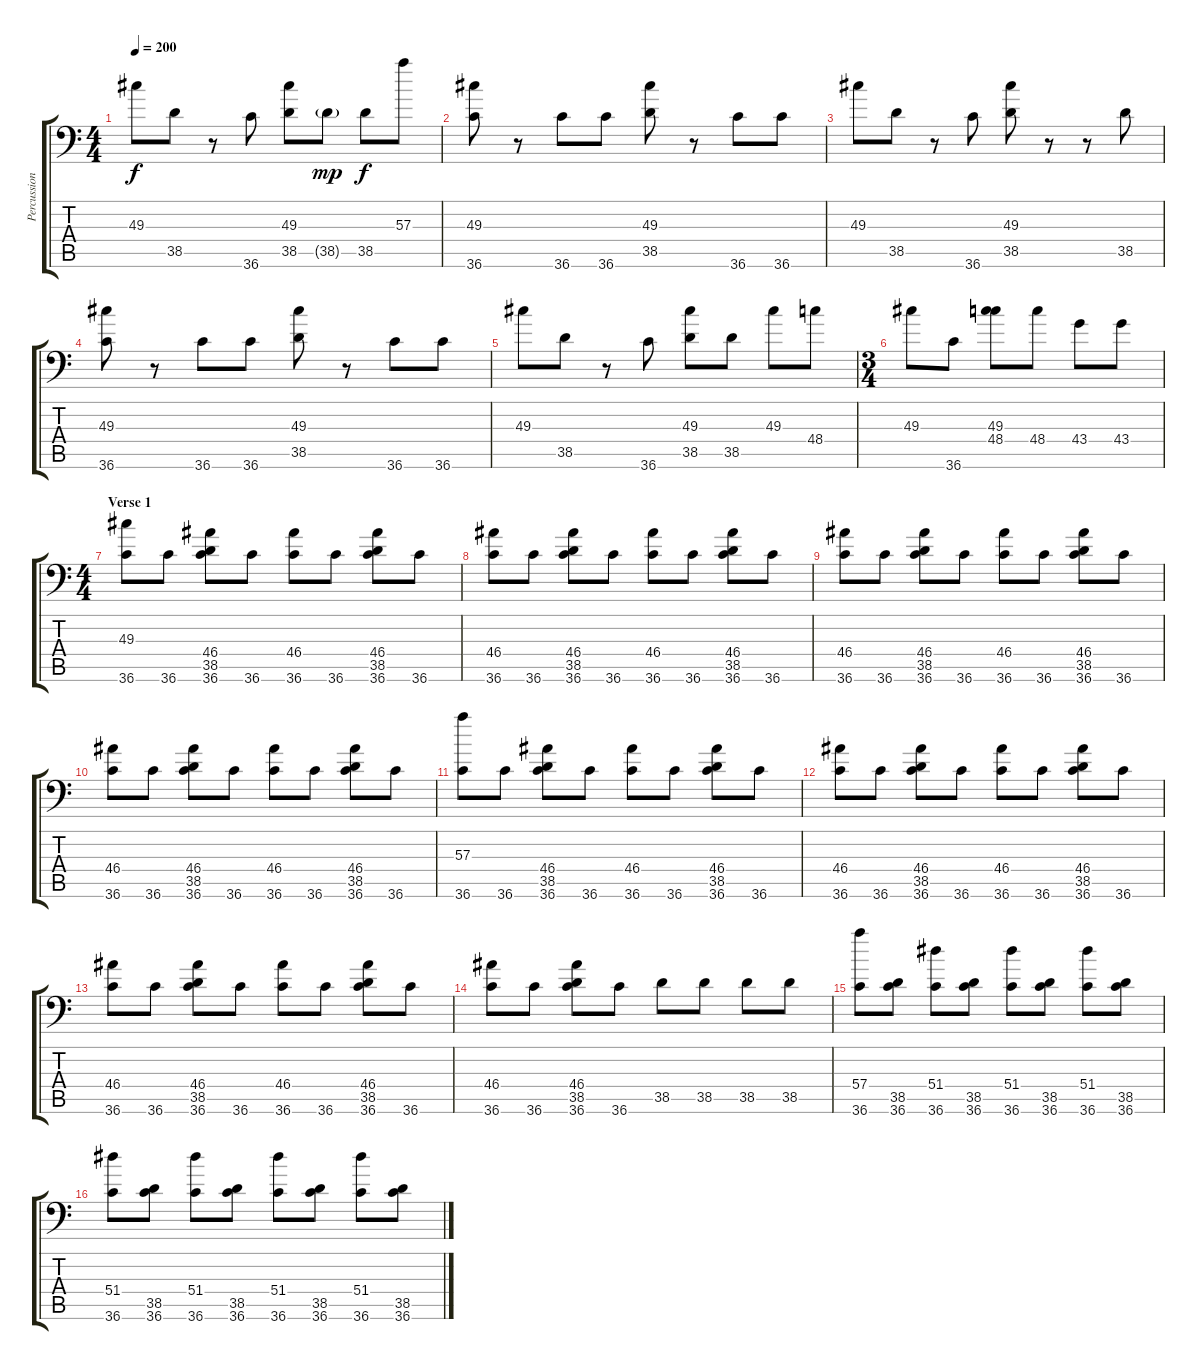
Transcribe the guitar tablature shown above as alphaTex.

\track ("Percussion" "Percussion") {instrument acousticgrandpiano}
\staff {score tabs}
\tuning (C-1 C-1 C-1 C-1 C-1 C-1) {hide}
\ts (4 4)
\tempo 200
\clef f4
\ks c
49.3.8{dy f} 38.5.8 r.8 36.6.8 (49.3 38.5).8 38.5{g}.8{dy mp} 38.5.8{dy f} 57.3.8 |
(49.3 36.6).8 r.8 36.6.8 36.6.8 (49.3 38.5).8 r.8 36.6.8 36.6.8 |
49.3.8 38.5.8 r.8 36.6.8 (49.3 38.5).8 r.8 r.8 38.5.8 |
(49.3 36.6).8 r.8 36.6.8 36.6.8 (49.3 38.5).8 r.8 36.6.8 36.6.8 |
49.3.8 38.5.8 r.8 36.6.8 (49.3 38.5).8 38.5.8 49.3.8 48.4.8 |
\ts (3 4)
49.3.8 36.6.8 (49.3 48.4).8 48.4.8 43.4.8 43.4.8 |
\ts (4 4)
\section ("" "Verse 1")
(49.3 36.6).8 36.6.8 (46.4 38.5 36.6).8 36.6.8 (46.4 36.6).8 36.6.8 (46.4 38.5 36.6).8 36.6.8 |
(46.4 36.6).8 36.6.8 (46.4 38.5 36.6).8 36.6.8 (46.4 36.6).8 36.6.8 (46.4 38.5 36.6).8 36.6.8 |
(46.4 36.6).8 36.6.8 (46.4 38.5 36.6).8 36.6.8 (46.4 36.6).8 36.6.8 (46.4 38.5 36.6).8 36.6.8 |
(46.4 36.6).8 36.6.8 (46.4 38.5 36.6).8 36.6.8 (46.4 36.6).8 36.6.8 (46.4 38.5 36.6).8 36.6.8 |
(57.3 36.6).8 36.6.8 (46.4 38.5 36.6).8 36.6.8 (46.4 36.6).8 36.6.8 (46.4 38.5 36.6).8 36.6.8 |
(46.4 36.6).8 36.6.8 (46.4 38.5 36.6).8 36.6.8 (46.4 36.6).8 36.6.8 (46.4 38.5 36.6).8 36.6.8 |
(46.4 36.6).8 36.6.8 (46.4 38.5 36.6).8 36.6.8 (46.4 36.6).8 36.6.8 (46.4 38.5 36.6).8 36.6.8 |
(46.4 36.6).8 36.6.8 (46.4 38.5 36.6).8 36.6.8 38.5.8 38.5.8 38.5.8 38.5.8 |
(57.4 36.6).8 (38.5 36.6).8 (51.4 36.6).8 (38.5 36.6).8 (51.4 36.6).8 (38.5 36.6).8 (51.4 36.6).8 (38.5 36.6).8 |
(51.4 36.6).8 (38.5 36.6).8 (51.4 36.6).8 (38.5 36.6).8 (51.4 36.6).8 (38.5 36.6).8 (51.4 36.6).8 (38.5 36.6).8
